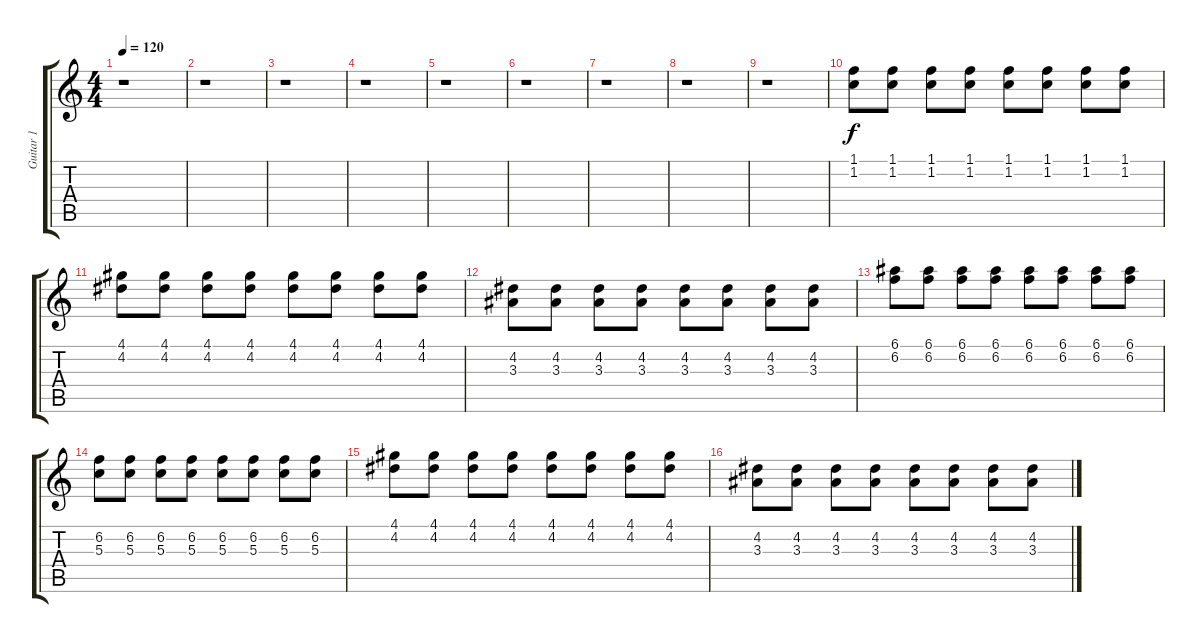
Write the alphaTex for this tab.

\track ("Guitar 1" "Guitar 1") {instrument distortionguitar}
\staff {score tabs}
\tuning (E4 B3 G3 D3 A2 E2) {hide}
\ts (4 4)
\tempo 120
\clef g2
\ks c
r.1{dy f} |
r.1 |
r.1 |
r.1 |
r.1 |
r.1 |
r.1 |
r.1 |
r.1 |
(1.1 1.2).8 (1.1 1.2).8 (1.1 1.2).8 (1.1 1.2).8 (1.1 1.2).8 (1.1 1.2).8 (1.1 1.2).8 (1.1 1.2).8 |
(4.1 4.2).8 (4.1 4.2).8 (4.1 4.2).8 (4.1 4.2).8 (4.1 4.2).8 (4.1 4.2).8 (4.1 4.2).8 (4.1 4.2).8 |
(4.2 3.3).8 (4.2 3.3).8 (4.2 3.3).8 (4.2 3.3).8 (4.2 3.3).8 (4.2 3.3).8 (4.2 3.3).8 (4.2 3.3).8 |
(6.1 6.2).8 (6.1 6.2).8 (6.1 6.2).8 (6.1 6.2).8 (6.1 6.2).8 (6.1 6.2).8 (6.1 6.2).8 (6.1 6.2).8 |
(6.2 5.3).8 (6.2 5.3).8 (6.2 5.3).8 (6.2 5.3).8 (6.2 5.3).8 (6.2 5.3).8 (6.2 5.3).8 (6.2 5.3).8 |
(4.1 4.2).8 (4.1 4.2).8 (4.1 4.2).8 (4.1 4.2).8 (4.1 4.2).8 (4.1 4.2).8 (4.1 4.2).8 (4.1 4.2).8 |
(4.2 3.3).8 (4.2 3.3).8 (4.2 3.3).8 (4.2 3.3).8 (4.2 3.3).8 (4.2 3.3).8 (4.2 3.3).8 (4.2 3.3).8
